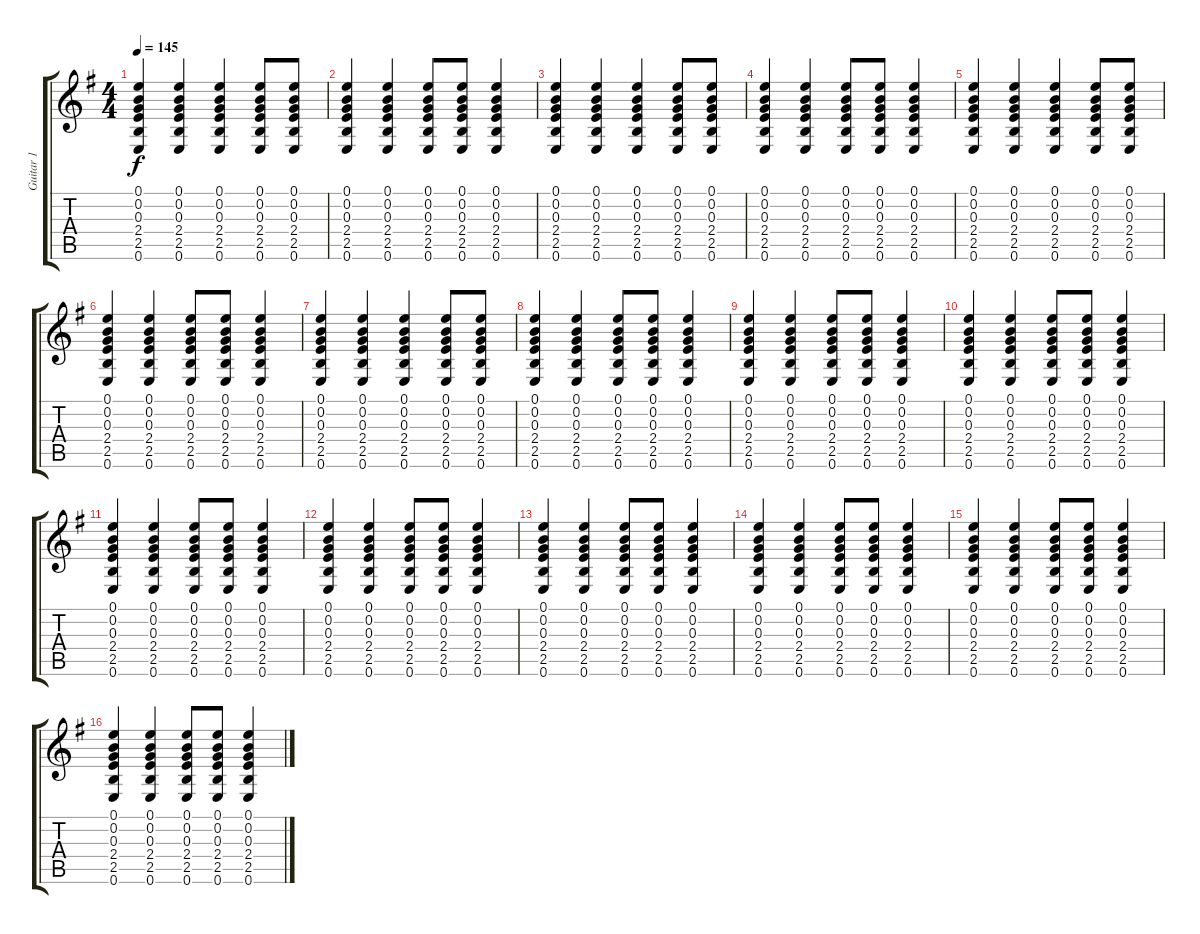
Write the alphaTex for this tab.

\track ("Guitar 1" "Guitar 1") {instrument acousticguitarsteel}
\staff {score tabs}
\tuning (E4 B3 G3 D3 A2 E2) {hide}
\ts (4 4)
\tempo 145
\clef g2
\ks g
(0.1 0.2 0.3 2.4 2.5 0.6).4{dy f} (0.1 0.2 0.3 2.4 2.5 0.6).4 (0.1 0.2 0.3 2.4 2.5 0.6).4 (0.1 0.2 0.3 2.4 2.5 0.6).8 (0.1 0.2 0.3 2.4 2.5 0.6).8 |
(0.1 0.2 0.3 2.4 2.5 0.6).4 (0.1 0.2 0.3 2.4 2.5 0.6).4 (0.1 0.2 0.3 2.4 2.5 0.6).8 (0.1 0.2 0.3 2.4 2.5 0.6).8 (0.1 0.2 0.3 2.4 2.5 0.6).4 |
(0.1 0.2 0.3 2.4 2.5 0.6).4 (0.1 0.2 0.3 2.4 2.5 0.6).4 (0.1 0.2 0.3 2.4 2.5 0.6).4 (0.1 0.2 0.3 2.4 2.5 0.6).8 (0.1 0.2 0.3 2.4 2.5 0.6).8 |
(0.1 0.2 0.3 2.4 2.5 0.6).4 (0.1 0.2 0.3 2.4 2.5 0.6).4 (0.1 0.2 0.3 2.4 2.5 0.6).8 (0.1 0.2 0.3 2.4 2.5 0.6).8 (0.1 0.2 0.3 2.4 2.5 0.6).4 |
(0.1 0.2 0.3 2.4 2.5 0.6).4 (0.1 0.2 0.3 2.4 2.5 0.6).4 (0.1 0.2 0.3 2.4 2.5 0.6).4 (0.1 0.2 0.3 2.4 2.5 0.6).8 (0.1 0.2 0.3 2.4 2.5 0.6).8 |
(0.1 0.2 0.3 2.4 2.5 0.6).4 (0.1 0.2 0.3 2.4 2.5 0.6).4 (0.1 0.2 0.3 2.4 2.5 0.6).8 (0.1 0.2 0.3 2.4 2.5 0.6).8 (0.1 0.2 0.3 2.4 2.5 0.6).4 |
(0.1 0.2 0.3 2.4 2.5 0.6).4 (0.1 0.2 0.3 2.4 2.5 0.6).4 (0.1 0.2 0.3 2.4 2.5 0.6).4 (0.1 0.2 0.3 2.4 2.5 0.6).8 (0.1 0.2 0.3 2.4 2.5 0.6).8 |
(0.1 0.2 0.3 2.4 2.5 0.6).4 (0.1 0.2 0.3 2.4 2.5 0.6).4 (0.1 0.2 0.3 2.4 2.5 0.6).8 (0.1 0.2 0.3 2.4 2.5 0.6).8 (0.1 0.2 0.3 2.4 2.5 0.6).4 |
(0.1 0.2 0.3 2.4 2.5 0.6).4 (0.1 0.2 0.3 2.4 2.5 0.6).4 (0.1 0.2 0.3 2.4 2.5 0.6).8 (0.1 0.2 0.3 2.4 2.5 0.6).8 (0.1 0.2 0.3 2.4 2.5 0.6).4 |
(0.1 0.2 0.3 2.4 2.5 0.6).4 (0.1 0.2 0.3 2.4 2.5 0.6).4 (0.1 0.2 0.3 2.4 2.5 0.6).8 (0.1 0.2 0.3 2.4 2.5 0.6).8 (0.1 0.2 0.3 2.4 2.5 0.6).4 |
(0.1 0.2 0.3 2.4 2.5 0.6).4 (0.1 0.2 0.3 2.4 2.5 0.6).4 (0.1 0.2 0.3 2.4 2.5 0.6).8 (0.1 0.2 0.3 2.4 2.5 0.6).8 (0.1 0.2 0.3 2.4 2.5 0.6).4 |
(0.1 0.2 0.3 2.4 2.5 0.6).4 (0.1 0.2 0.3 2.4 2.5 0.6).4 (0.1 0.2 0.3 2.4 2.5 0.6).8 (0.1 0.2 0.3 2.4 2.5 0.6).8 (0.1 0.2 0.3 2.4 2.5 0.6).4 |
(0.1 0.2 0.3 2.4 2.5 0.6).4 (0.1 0.2 0.3 2.4 2.5 0.6).4 (0.1 0.2 0.3 2.4 2.5 0.6).8 (0.1 0.2 0.3 2.4 2.5 0.6).8 (0.1 0.2 0.3 2.4 2.5 0.6).4 |
(0.1 0.2 0.3 2.4 2.5 0.6).4 (0.1 0.2 0.3 2.4 2.5 0.6).4 (0.1 0.2 0.3 2.4 2.5 0.6).8 (0.1 0.2 0.3 2.4 2.5 0.6).8 (0.1 0.2 0.3 2.4 2.5 0.6).4 |
(0.1 0.2 0.3 2.4 2.5 0.6).4 (0.1 0.2 0.3 2.4 2.5 0.6).4 (0.1 0.2 0.3 2.4 2.5 0.6).8 (0.1 0.2 0.3 2.4 2.5 0.6).8 (0.1 0.2 0.3 2.4 2.5 0.6).4 |
(0.1 0.2 0.3 2.4 2.5 0.6).4 (0.1 0.2 0.3 2.4 2.5 0.6).4 (0.1 0.2 0.3 2.4 2.5 0.6).8 (0.1 0.2 0.3 2.4 2.5 0.6).8 (0.1 0.2 0.3 2.4 2.5 0.6).4
